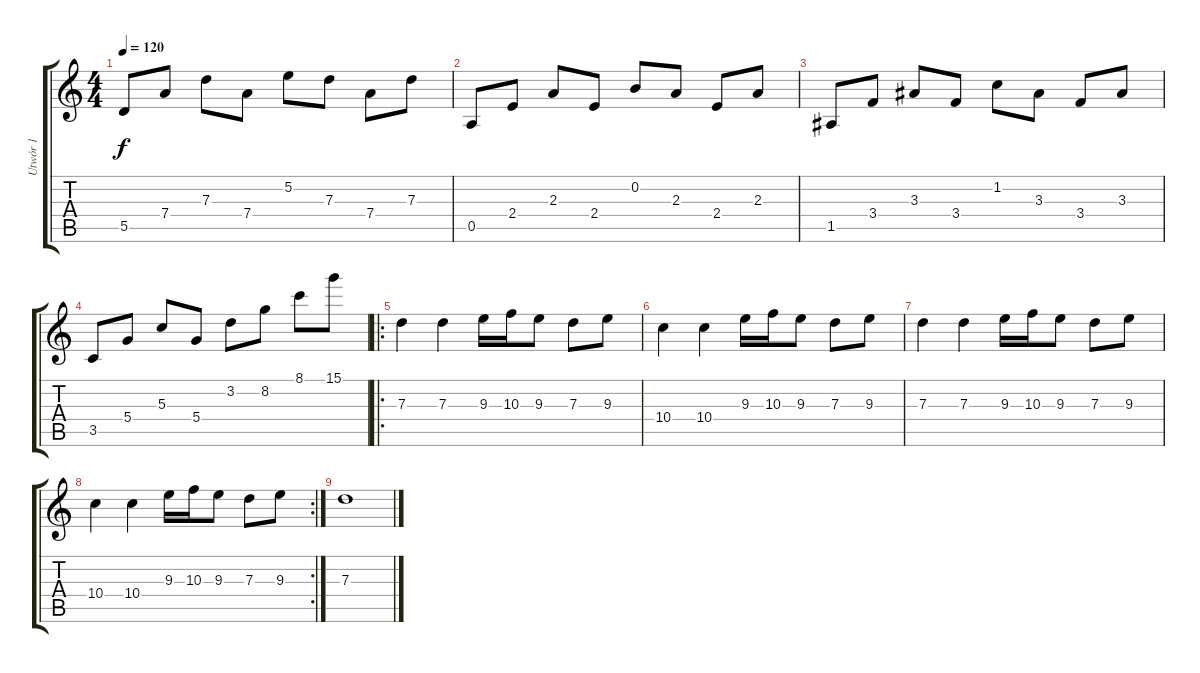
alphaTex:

\track ("Utwór 1" "Utwór 1") {instrument overdrivenguitar}
\staff {score tabs}
\tuning (E4 B3 G3 D3 A2 E2) {hide}
\ts (4 4)
\tempo 120
\clef g2
\ks c
5.5.8{dy f} 7.4.8 7.3.8 7.4.8 5.2.8 7.3.8 7.4.8 7.3.8 |
0.5.8 2.4.8 2.3.8 2.4.8 0.2.8 2.3.8 2.4.8 2.3.8 |
1.5.8 3.4.8 3.3.8 3.4.8 1.2.8 3.3.8 3.4.8 3.3.8 |
3.5.8 5.4.8 5.3.8 5.4.8 3.2.8 8.2.8 8.1.8 15.1.8 |
\ro
7.3.4 7.3.4 9.3.16 10.3.16 9.3.8 7.3.8 9.3.8 |
10.4.4 10.4.4 9.3.16 10.3.16 9.3.8 7.3.8 9.3.8 |
7.3.4 7.3.4 9.3.16 10.3.16 9.3.8 7.3.8 9.3.8 |
\rc 2
10.4.4 10.4.4 9.3.16 10.3.16 9.3.8 7.3.8 9.3.8 |
7.3.1
